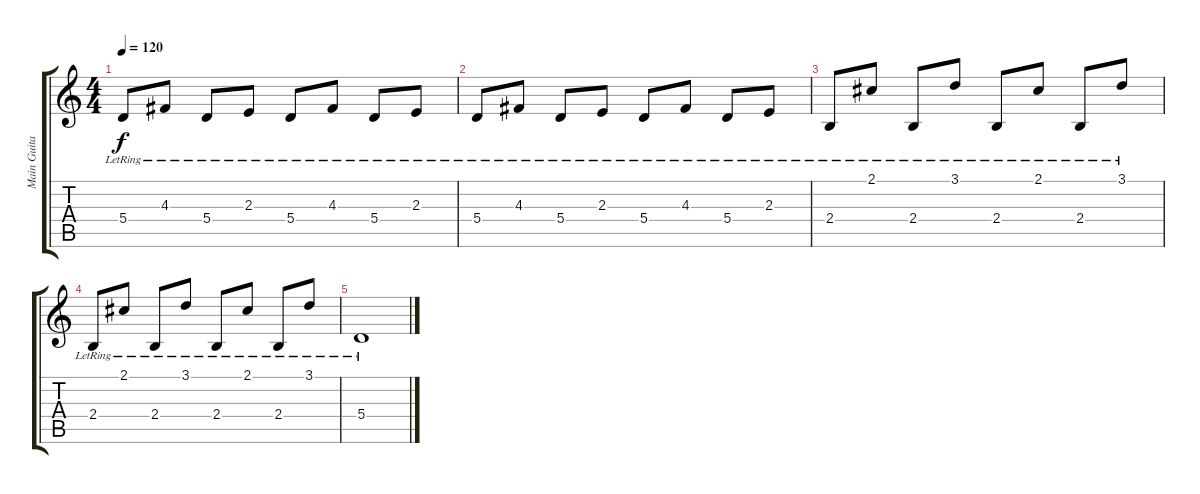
\track ("Main Guitar" "Main Guita") {instrument acousticguitarsteel}
\staff {score tabs}
\tuning (B3 Gb3 D3 A2 E2 B1) {hide}
\ts (4 4)
\tempo 120
\clef g2
\ks c
5.4{lr}.8{dy f volume 4} 4.3{lr}.8 5.4{lr}.8 2.3{lr}.8 5.4{lr}.8 4.3{lr}.8 5.4{lr}.8 2.3{lr}.8 |
5.4{lr}.8{volume 3} 4.3{lr}.8 5.4{lr}.8 2.3{lr}.8 5.4{lr}.8 4.3{lr}.8 5.4{lr}.8 2.3{lr}.8 |
2.4{lr}.8{volume 2} 2.1{lr}.8 2.4{lr}.8 3.1{lr}.8 2.4{lr}.8 2.1{lr}.8 2.4{lr}.8 3.1{lr}.8 |
2.4{lr}.8{volume 1} 2.1{lr}.8 2.4{lr}.8 3.1{lr}.8 2.4{lr}.8 2.1{lr}.8 2.4{lr}.8 3.1{lr}.8 |
5.4{lr}.1
